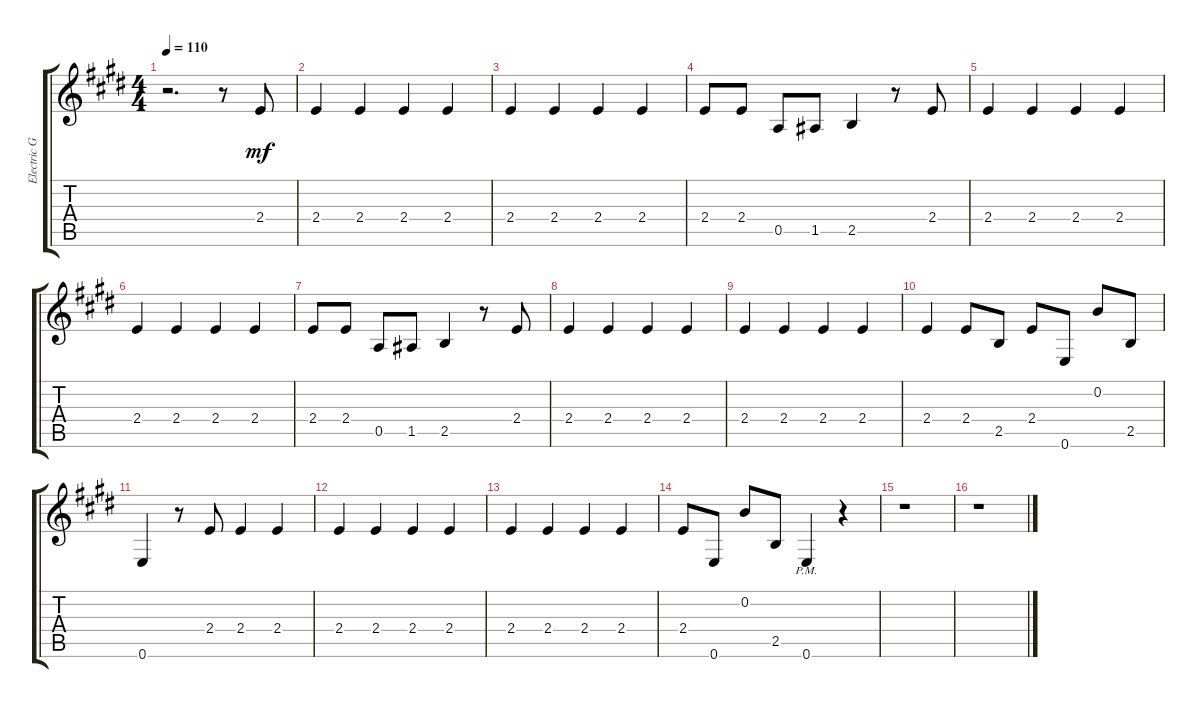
\track ("Electric Guitar 3" "Electric G") {instrument distortionguitar}
\staff {score tabs}
\tuning (E4 B3 G3 D3 A2 E2) {hide}
\ts (4 4)
\tempo 110
\clef g2
\ks e
r.2{d dy mf instrument distortionguitar} r.8 2.4.8 |
2.4.4 2.4.4 2.4.4 2.4.4 |
2.4.4 2.4.4 2.4.4 2.4.4 |
2.4.8 2.4.8 0.5.8 1.5.8 2.5.4 r.8 2.4.8 |
2.4.4 2.4.4 2.4.4 2.4.4 |
2.4.4 2.4.4 2.4.4 2.4.4 |
2.4.8 2.4.8 0.5.8 1.5.8 2.5.4 r.8 2.4.8 |
2.4.4 2.4.4 2.4.4 2.4.4 |
2.4.4 2.4.4 2.4.4 2.4.4 |
2.4.4 2.4.8 2.5.8 2.4.8 0.6.8 0.2.8 2.5.8 |
0.6.4 r.8 2.4.8 2.4.4 2.4.4 |
2.4.4 2.4.4 2.4.4 2.4.4 |
2.4.4 2.4.4 2.4.4 2.4.4 |
2.4.8 0.6.8 0.2.8 2.5.8 0.6{pm}.4 r.4 |
r.1 |
r.1
